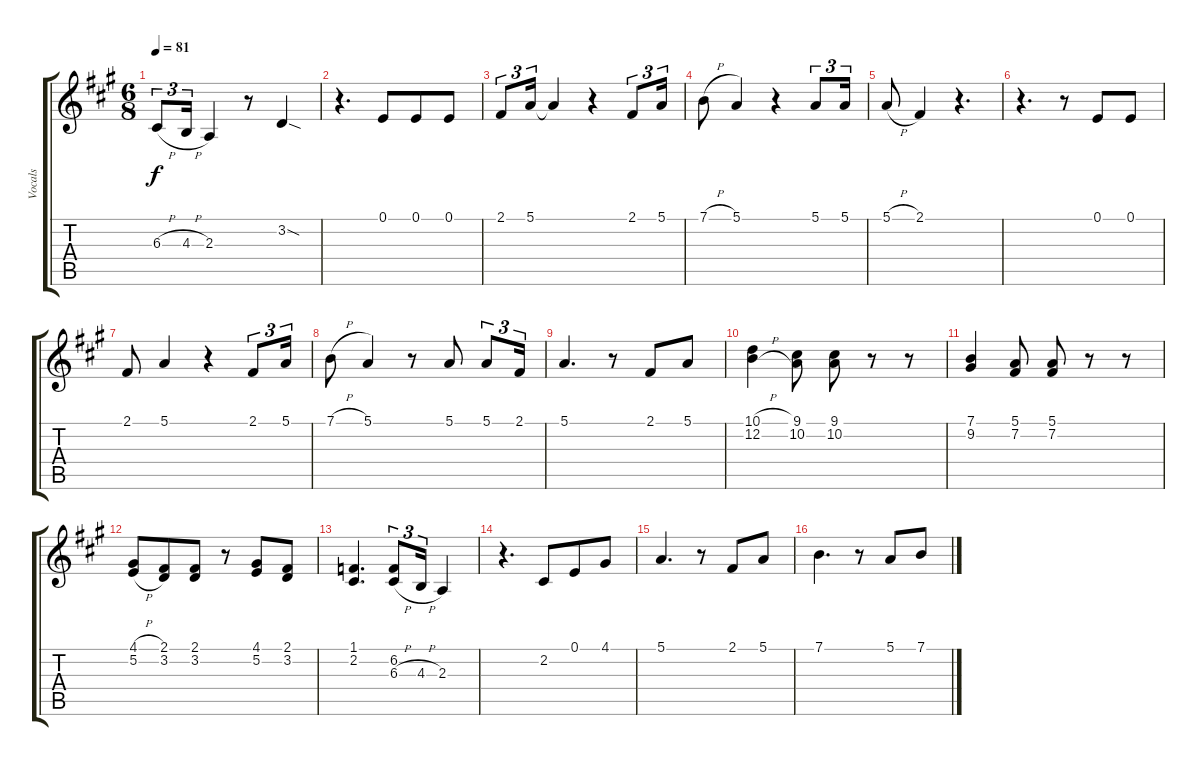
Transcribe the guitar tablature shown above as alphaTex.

\track ("Vocals" "Vocals") {instrument tenorsax}
\staff {score tabs}
\tuning (E4 B3 G3 D3 A2 E2) {hide}
\ts (6 8)
\tempo 81
\clef g2
\ks a
6.3{h}.8{tu (3 2) dy f} 4.3{h}.16{tu (3 2)} 2.3.4 r.8 3.2{sod}.4 |
r.4{d} 0.1.8 0.1.8 0.1.8 |
2.1.8{tu (3 2)} 5.1.16{tu (3 2)} 5.1{t}.4 r.4 2.1.8{tu (3 2)} 5.1.16{tu (3 2)} |
7.1{h}.8 5.1.4 r.4 5.1.8{tu (3 2)} 5.1.16{tu (3 2)} |
5.1{h}.8 2.1.4 r.4{d} |
r.4{d} r.8 0.1.8 0.1.8 |
2.1.8 5.1.4 r.4 2.1.8{tu (3 2)} 5.1.16{tu (3 2)} |
7.1{h}.8 5.1.4 r.8 5.1.8 5.1.8{tu (3 2)} 2.1.16{tu (3 2)} |
5.1.4{d} r.8 2.1.8 5.1.8 |
(10.1{h} 12.2{h}).4 (9.1 10.2).8 (9.1 10.2).8 r.8 r.8 |
(7.1 9.2).4 (5.1 7.2).8 (5.1 7.2).8 r.8 r.8 |
(4.1{h} 5.2{h}).8 (2.1 3.2).8 (2.1 3.2).8 r.8 (4.1 5.2).8 (2.1 3.2).8 |
(1.1 2.2).4{d} (6.2 6.3{h}).8{tu (3 2)} 4.3{h}.16{tu (3 2)} 2.3.4 |
r.4{d} 2.2.8 0.1.8 4.1.8 |
5.1.4{d} r.8 2.1.8 5.1.8 |
7.1.4{d} r.8 5.1.8 7.1.8
